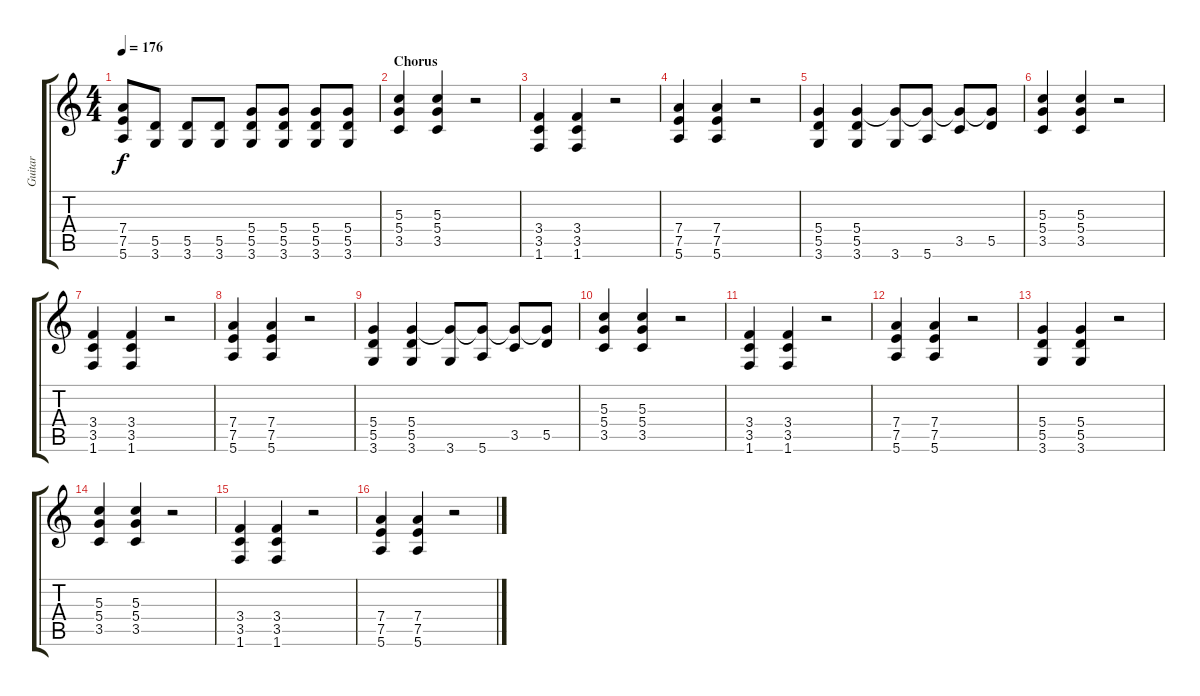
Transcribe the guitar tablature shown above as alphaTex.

\track ("Guitar" "Guitar") {instrument distortionguitar}
\staff {score tabs}
\tuning (E4 B3 G3 D3 A2 E2) {hide}
\ts (4 4)
\tempo 176
\clef g2
\ks c
(7.4{t} 7.5{t} 5.6{t}).8{dy f} (5.5 3.6).8{volume 9} (5.5 3.6).8{volume 13} (5.5 3.6).8 (5.4 5.5 3.6).8 (5.4 5.5 3.6).8 (5.4 5.5 3.6).8 (5.4 5.5 3.6).8 |
\section ("" "Chorus")
(5.3 5.4 3.5).4 (5.3 5.4 3.5).4 r.2 |
(3.4 3.5 1.6).4 (3.4 3.5 1.6).4 r.2 |
(7.4 7.5 5.6).4 (7.4 7.5 5.6).4 r.2 |
(5.4 5.5 3.6).4 (5.4 5.5 3.6).4 (5.4{t} 3.6).8 (5.4{t} 5.6).8 (5.4{t} 3.5).8 (5.4{t} 5.5).8 |
(5.3 5.4 3.5).4 (5.3 5.4 3.5).4 r.2 |
(3.4 3.5 1.6).4 (3.4 3.5 1.6).4 r.2 |
(7.4 7.5 5.6).4 (7.4 7.5 5.6).4 r.2 |
(5.4 5.5 3.6).4 (5.4 5.5 3.6).4 (5.4{t} 3.6).8 (5.4{t} 5.6).8 (5.4{t} 3.5).8 (5.4{t} 5.5).8 |
(5.3 5.4 3.5).4 (5.3 5.4 3.5).4 r.2 |
(3.4 3.5 1.6).4 (3.4 3.5 1.6).4 r.2 |
(7.4 7.5 5.6).4 (7.4 7.5 5.6).4 r.2 |
(5.4 5.5 3.6).4 (5.4 5.5 3.6).4 r.2 |
(5.3 5.4 3.5).4 (5.3 5.4 3.5).4 r.2 |
(3.4 3.5 1.6).4 (3.4 3.5 1.6).4 r.2 |
(7.4 7.5 5.6).4 (7.4 7.5 5.6).4 r.2
